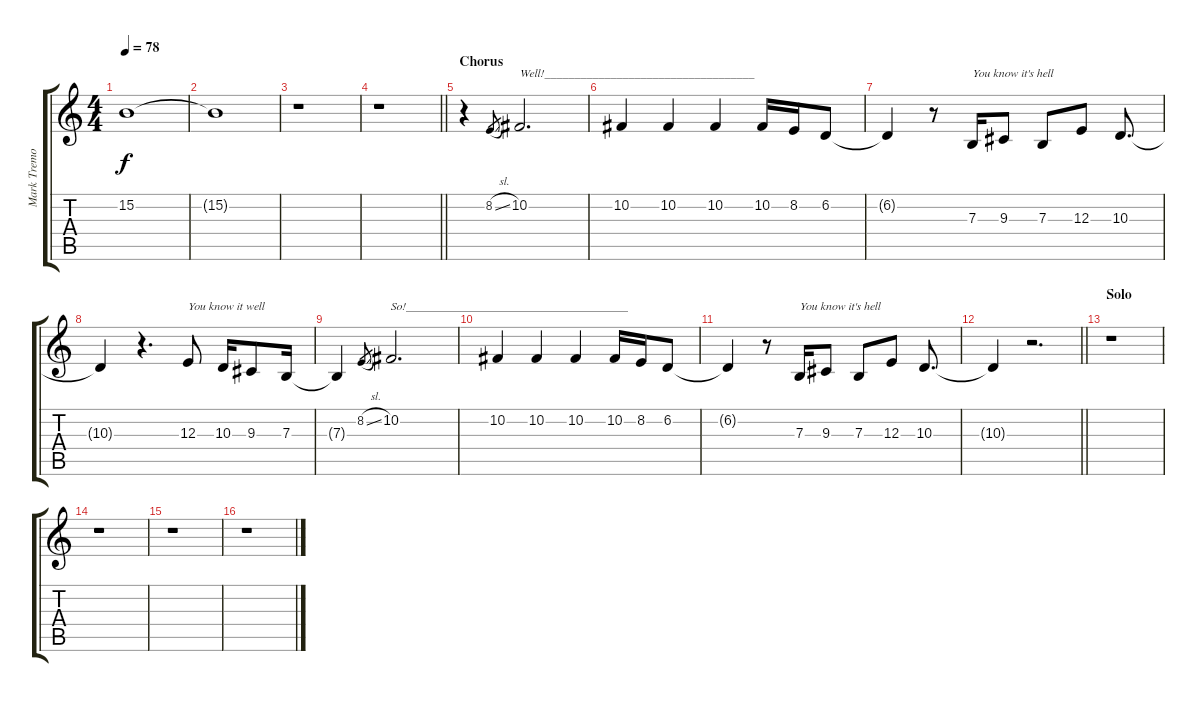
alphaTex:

\track ("Mark Tremonti (Backing Vocals)" "Mark Tremo") {instrument flute}
\staff {score tabs}
\tuning (Db4 Ab3 E3 B2 Gb2 B1) {hide}
\ts (4 4)
\tempo 78
\clef g2
\ks c
15.2{t}.1{dy f} |
15.2{t}.1 |
r.1 |
\barLineRight lightlight
r.1 |
\section ("" "Chorus")
r.4{volume 14} 8.2{sl}.8{gr} 10.2.2{d txt "Well!___________________________________"} |
10.2.4 10.2.4 10.2.4 10.2.16 8.2.16 6.2.8 |
6.2{t}.4 r.8 7.3.16{txt "You know it's hell"} 9.3.8 7.3.8 12.3.8 10.3.8{d} |
10.3{t}.4 r.4{d} 12.3.8{txt "You know it well"} 10.3.16 9.3.8 7.3.16 |
7.3{t}.4 8.2{sl}.8{gr} 10.2.2{d txt "So!_____________________________________"} |
10.2.4 10.2.4 10.2.4 10.2.16 8.2.16 6.2.8 |
6.2{t}.4 r.8 7.3.16{txt "You know it's hell"} 9.3.8 7.3.8 12.3.8 10.3.8{d} |
\barLineRight lightlight
10.3{t}.4 r.2{d} |
\section ("" "Solo")
r.1 |
r.1 |
r.1 |
r.1
